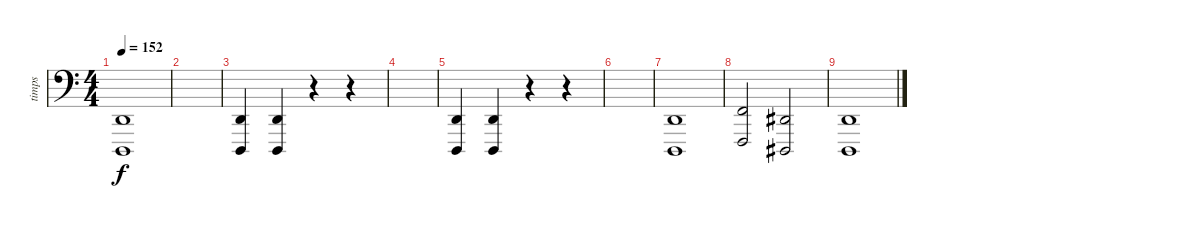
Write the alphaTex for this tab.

\track ("timps" "timps") {instrument timpani}
\staff {score}
\tuning (G2 D2 A1 E1 B0) {hide}
\ts (4 4)
\tempo 152
\clef f4
\ks c
(0.2 3.5).1{dy f} |
|
(10.4 3.5).4 (10.4 3.5).4 r.4 r.4 |
|
(10.4 3.5).4 (10.4 3.5).4 r.4 r.4 |
|
(0.2 3.5).1 |
(3.2 1.4).2 (11.4 4.5).2 |
(0.2 3.5).1
